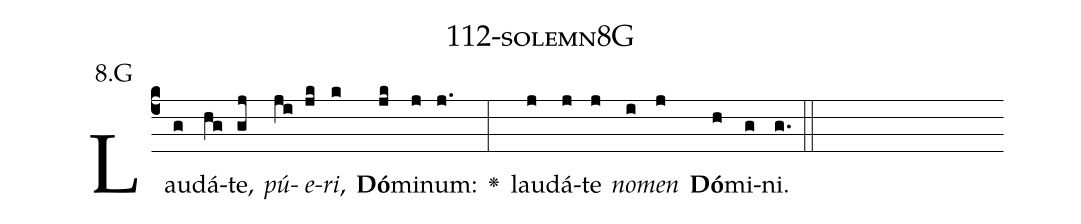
name: 112-solemn8G;
annotation: 8.G;
%%
(c4)Lau(g)dá(hg)te,(gj) <i>pú</i>(ji)<i>e</i>(jk)<i>ri</i>,(k) <b>Dó</b>(jk)mi(j)num:(j.) <v>\greheightstar</v>(:) lau(j)dá(j)te(j) <i>no</i>(i)<i>men</i>(j) <b>Dó</b>(h)mi(g)ni.(g.) (::)


%E(j) u(j) o(i) u(j) a(h) e.(g.) (::)
